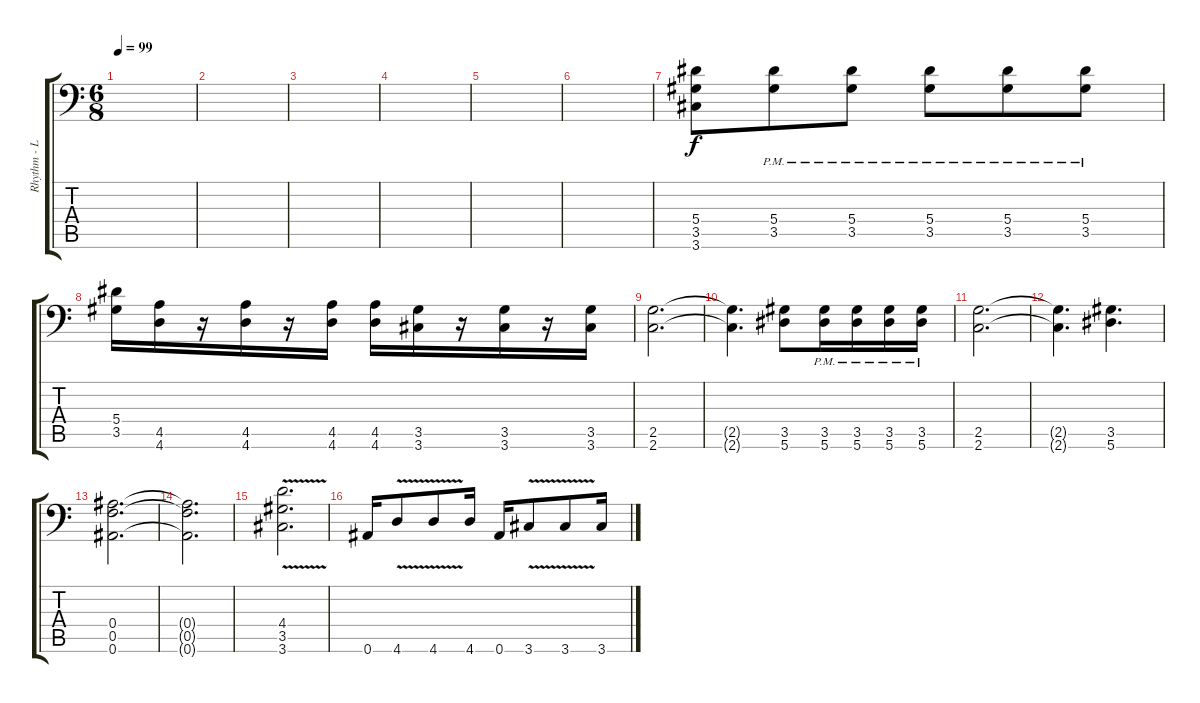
\track ("Rhythm - Left" "Rhythm - L") {instrument overdrivenguitar}
\staff {score tabs}
\tuning (C4 G3 Eb3 Bb2 F2 Bb1) {hide}
\ts (6 8)
\tempo 99
\clef f4
\ks c
|
|
|
|
|
|
(5.4 3.5 3.6).8 (5.4{pm} 3.5{pm}).8 (5.4{pm} 3.5{pm}).8 (5.4{pm} 3.5{pm}).8 (5.4{pm} 3.5{pm}).8 (5.4{pm} 3.5{pm}).8 |
(5.4 3.5).16 (4.5 4.6).16 r.16 (4.5 4.6).16 r.16 (4.5 4.6).16 (4.5 4.6).16 (3.5 3.6).16 r.16 (3.5 3.6).16 r.16 (3.5 3.6).16 |
(2.5 2.6).2{d} |
(2.5{t} 2.6{t}).4{d} (3.5 5.6).8 (3.5{pm} 5.6{pm}).16 (3.5{pm} 5.6{pm}).16 (3.5{pm} 5.6{pm}).16 (3.5{pm} 5.6{pm}).16 |
(2.5 2.6).2{d} |
(2.5{t} 2.6{t}).4{d} (3.5 5.6).4{d} |
(0.4 0.5 0.6).2{d} |
(0.4{t} 0.5{t} 0.6{t}).2{d} |
(4.4{v} 3.5 3.6).2{d} |
0.6.16 4.6{v}.8 4.6{v}.8 4.6.16 0.6.16 3.6{v}.8 3.6{v}.8 3.6.16
